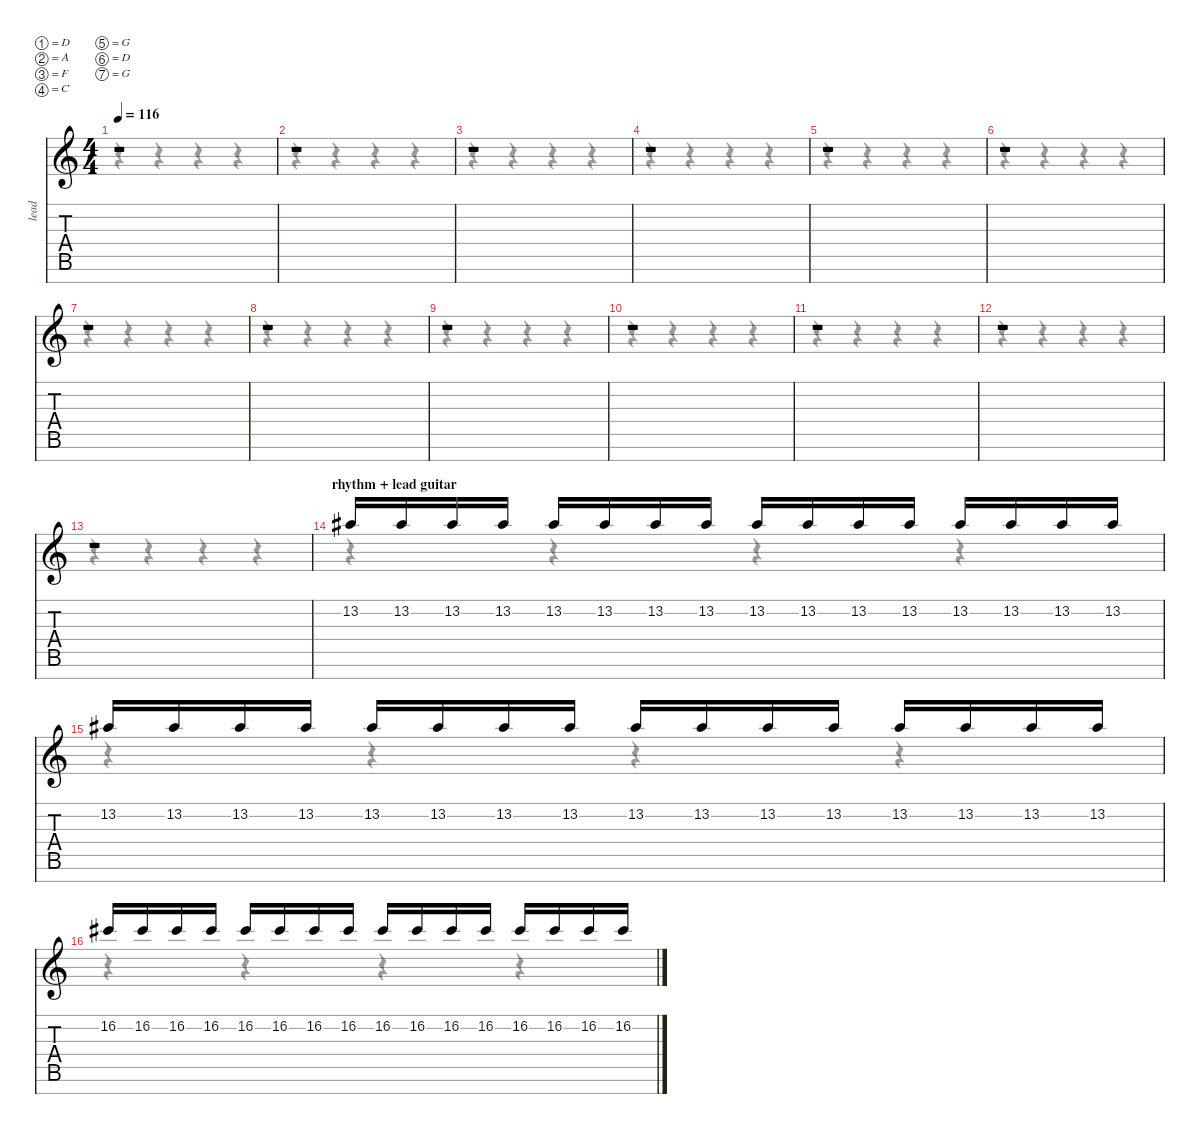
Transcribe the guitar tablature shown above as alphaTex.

\defaultSystemsLayout 4
\hideDynamics
\bracketExtendMode nobrackets
\track ("Ambient lead" "lead") {instrument distortionguitar}
\staff {score tabs}
\tuning (D4 A3 F3 C3 G2 D2 G1)
\voice
\ts (4 4)
\tempo 116
\clef g2
\ks c
r.1{dy f} |
r.1 |
r.1 |
r.1 |
r.1 |
r.1 |
r.1 |
r.1 |
r.1 |
r.1 |
r.1 |
r.1 |
r.1 |
\section ("" "rhythm + lead guitar")
13.2{acc #}.16 13.2{acc #}.16 13.2{acc #}.16 13.2{acc #}.16 13.2{acc #}.16 13.2{acc #}.16 13.2{acc #}.16 13.2{acc #}.16 13.2{acc #}.16 13.2{acc #}.16 13.2{acc #}.16 13.2{acc #}.16 13.2{acc #}.16 13.2{acc #}.16 13.2{acc #}.16 13.2{acc #}.16 |
13.2{acc #}.16 13.2{acc #}.16 13.2{acc #}.16 13.2{acc #}.16 13.2{acc #}.16 13.2{acc #}.16 13.2{acc #}.16 13.2{acc #}.16 13.2{acc #}.16 13.2{acc #}.16 13.2{acc #}.16 13.2{acc #}.16 13.2{acc #}.16 13.2{acc #}.16 13.2{acc #}.16 13.2{acc #}.16 |
16.2{acc #}.16 16.2{acc #}.16 16.2{acc #}.16 16.2{acc #}.16 16.2{acc #}.16 16.2{acc #}.16 16.2{acc #}.16 16.2{acc #}.16 16.2{acc #}.16 16.2{acc #}.16 16.2{acc #}.16 16.2{acc #}.16 16.2{acc #}.16 16.2{acc #}.16 16.2{acc #}.16 16.2{acc #}.16
\voice
\clef g2
\ottava regular
\simile none
\ks c
r.4{dy mf} r.4 r.4 r.4 |
r.4 r.4 r.4 r.4 |
r.4 r.4 r.4 r.4 |
r.4 r.4 r.4 r.4 |
r.4 r.4 r.4 r.4 |
r.4 r.4 r.4 r.4 |
r.4 r.4 r.4 r.4 |
r.4 r.4 r.4 r.4 |
r.4 r.4 r.4 r.4 |
r.4 r.4 r.4 r.4 |
r.4 r.4 r.4 r.4 |
r.4 r.4 r.4 r.4 |
r.4 r.4 r.4 r.4 |
r.4 r.4 r.4 r.4 |
r.4 r.4 r.4 r.4 |
r.4 r.4 r.4 r.4
